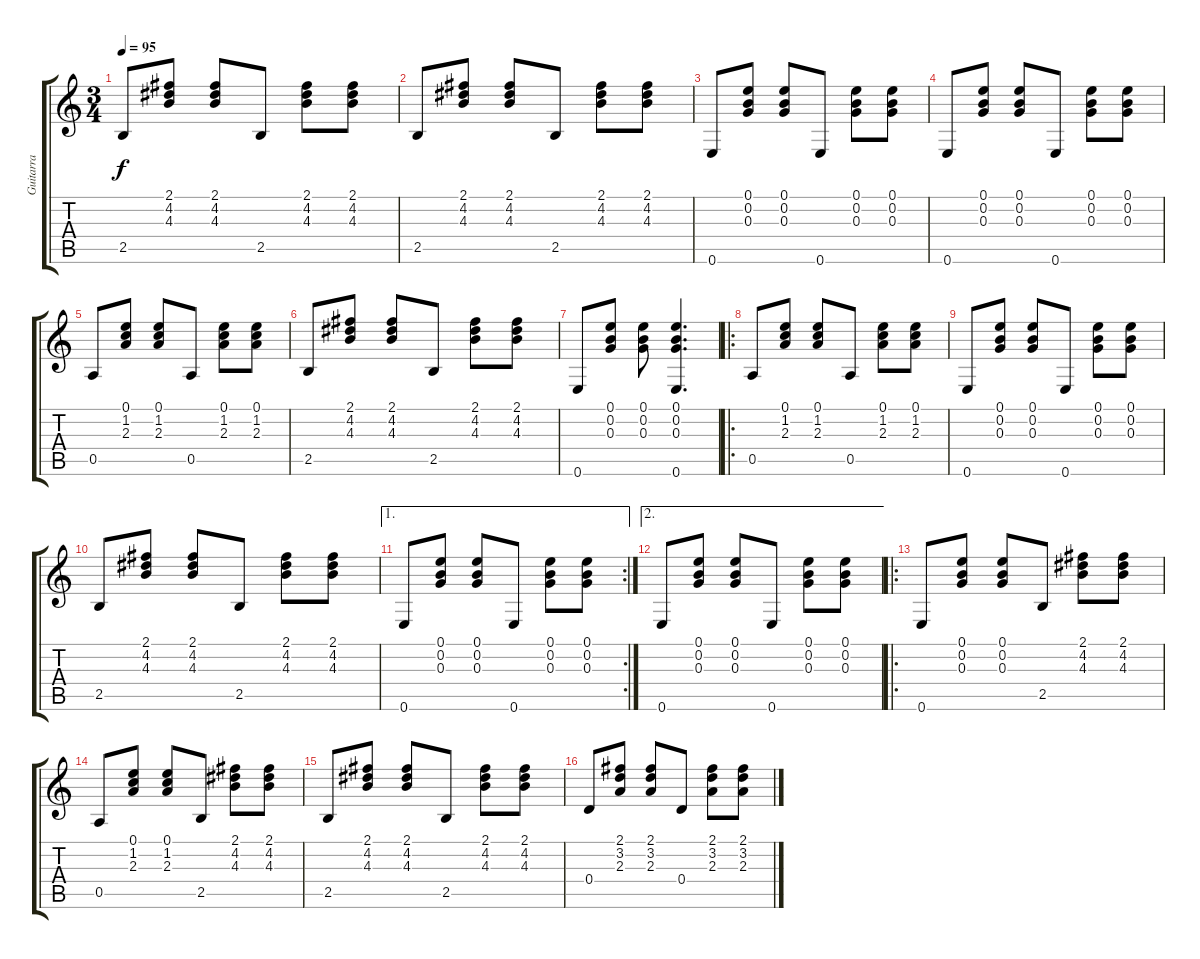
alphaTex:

\track ("Guitarra" "Guitarra") {instrument acousticguitarsteel}
\staff {score tabs}
\tuning (E4 B3 G3 D3 A2 E2) {hide}
\ts (3 4)
\tempo 95
\clef g2
\ks c
2.5.8{dy f} (2.1 4.2 4.3).8 (2.1 4.2 4.3).8 2.5.8 (2.1 4.2 4.3).8 (2.1 4.2 4.3).8 |
2.5.8 (2.1 4.2 4.3).8 (2.1 4.2 4.3).8 2.5.8 (2.1 4.2 4.3).8 (2.1 4.2 4.3).8 |
0.6.8 (0.1 0.2 0.3).8 (0.1 0.2 0.3).8 0.6.8 (0.1 0.2 0.3).8 (0.1 0.2 0.3).8 |
0.6.8 (0.1 0.2 0.3).8 (0.1 0.2 0.3).8 0.6.8 (0.1 0.2 0.3).8 (0.1 0.2 0.3).8 |
0.5.8 (0.1 1.2 2.3).8 (0.1 1.2 2.3).8 0.5.8 (0.1 1.2 2.3).8 (0.1 1.2 2.3).8 |
2.5.8 (2.1 4.2 4.3).8 (2.1 4.2 4.3).8 2.5.8 (2.1 4.2 4.3).8 (2.1 4.2 4.3).8 |
0.6.8 (0.1 0.2 0.3).8 (0.1 0.2 0.3).8 (0.1 0.2 0.3 0.6).4{d} |
\ro
0.5.8 (0.1 1.2 2.3).8 (0.1 1.2 2.3).8 0.5.8 (0.1 1.2 2.3).8 (0.1 1.2 2.3).8 |
0.6.8 (0.1 0.2 0.3).8 (0.1 0.2 0.3).8 0.6.8 (0.1 0.2 0.3).8 (0.1 0.2 0.3).8 |
2.5.8 (2.1 4.2 4.3).8 (2.1 4.2 4.3).8 2.5.8 (2.1 4.2 4.3).8 (2.1 4.2 4.3).8 |
\ae 1
\rc 2
0.6.8 (0.1 0.2 0.3).8 (0.1 0.2 0.3).8 0.6.8 (0.1 0.2 0.3).8 (0.1 0.2 0.3).8 |
\ae 2
0.6.8 (0.1 0.2 0.3).8 (0.1 0.2 0.3).8 0.6.8 (0.1 0.2 0.3).8 (0.1 0.2 0.3).8 |
\ro
0.6.8 (0.1 0.2 0.3).8 (0.1 0.2 0.3).8 2.5.8 (2.1 4.2 4.3).8 (2.1 4.2 4.3).8 |
0.5.8 (0.1 1.2 2.3).8 (0.1 1.2 2.3).8 2.5.8 (2.1 4.2 4.3).8 (2.1 4.2 4.3).8 |
2.5.8 (2.1 4.2 4.3).8 (2.1 4.2 4.3).8 2.5.8 (2.1 4.2 4.3).8 (2.1 4.2 4.3).8 |
0.4.8 (2.1 3.2 2.3).8 (2.1 3.2 2.3).8 0.4.8 (2.1 3.2 2.3).8 (2.1 3.2 2.3).8
